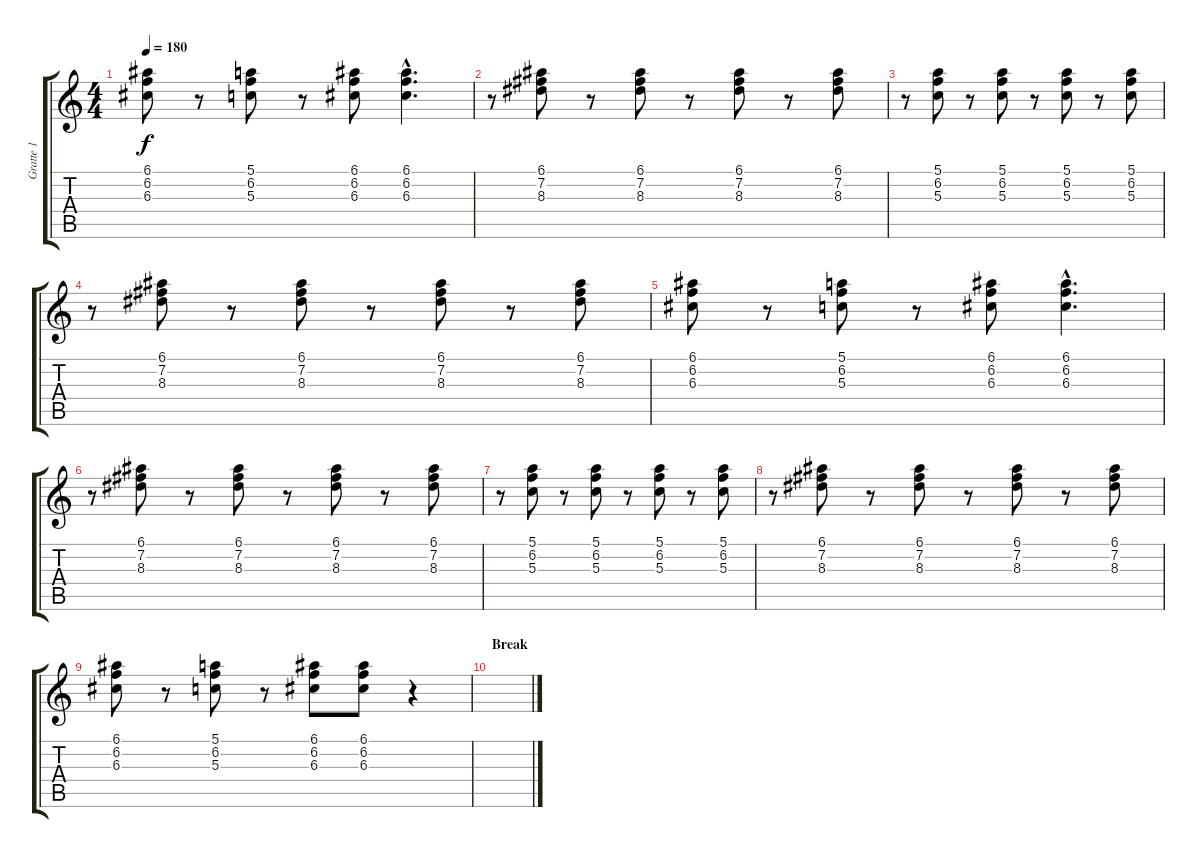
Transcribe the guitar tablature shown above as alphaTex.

\track ("Gratte 1" "Gratte 1") {instrument overdrivenguitar}
\staff {score tabs}
\tuning (E4 B3 G3 D3 A2 E2) {hide}
\ts (4 4)
\tempo 180
\clef g2
\ks c
(6.1 6.2 6.3).8{dy f} r.8 (5.1 6.2 5.3).8 r.8 (6.1 6.2 6.3).8 (6.1{hac} 6.2{hac} 6.3{hac}).4{d} |
r.8 (6.1 7.2 8.3).8 r.8 (6.1 7.2 8.3).8 r.8 (6.1 7.2 8.3).8 r.8 (6.1 7.2 8.3).8 |
r.8 (5.1 6.2 5.3).8 r.8 (5.1 6.2 5.3).8 r.8 (5.1 6.2 5.3).8 r.8 (5.1 6.2 5.3).8 |
r.8 (6.1 7.2 8.3).8 r.8 (6.1 7.2 8.3).8 r.8 (6.1 7.2 8.3).8 r.8 (6.1 7.2 8.3).8 |
(6.1 6.2 6.3).8 r.8 (5.1 6.2 5.3).8 r.8 (6.1 6.2 6.3).8 (6.1{hac} 6.2{hac} 6.3{hac}).4{d} |
r.8 (6.1 7.2 8.3).8 r.8 (6.1 7.2 8.3).8 r.8 (6.1 7.2 8.3).8 r.8 (6.1 7.2 8.3).8 |
r.8 (5.1 6.2 5.3).8 r.8 (5.1 6.2 5.3).8 r.8 (5.1 6.2 5.3).8 r.8 (5.1 6.2 5.3).8 |
r.8 (6.1 7.2 8.3).8 r.8 (6.1 7.2 8.3).8 r.8 (6.1 7.2 8.3).8 r.8 (6.1 7.2 8.3).8 |
(6.1 6.2 6.3).8 r.8 (5.1 6.2 5.3).8 r.8 (6.1 6.2 6.3).8 (6.1 6.2 6.3).8 r.4 |
\section ("" "Break")
